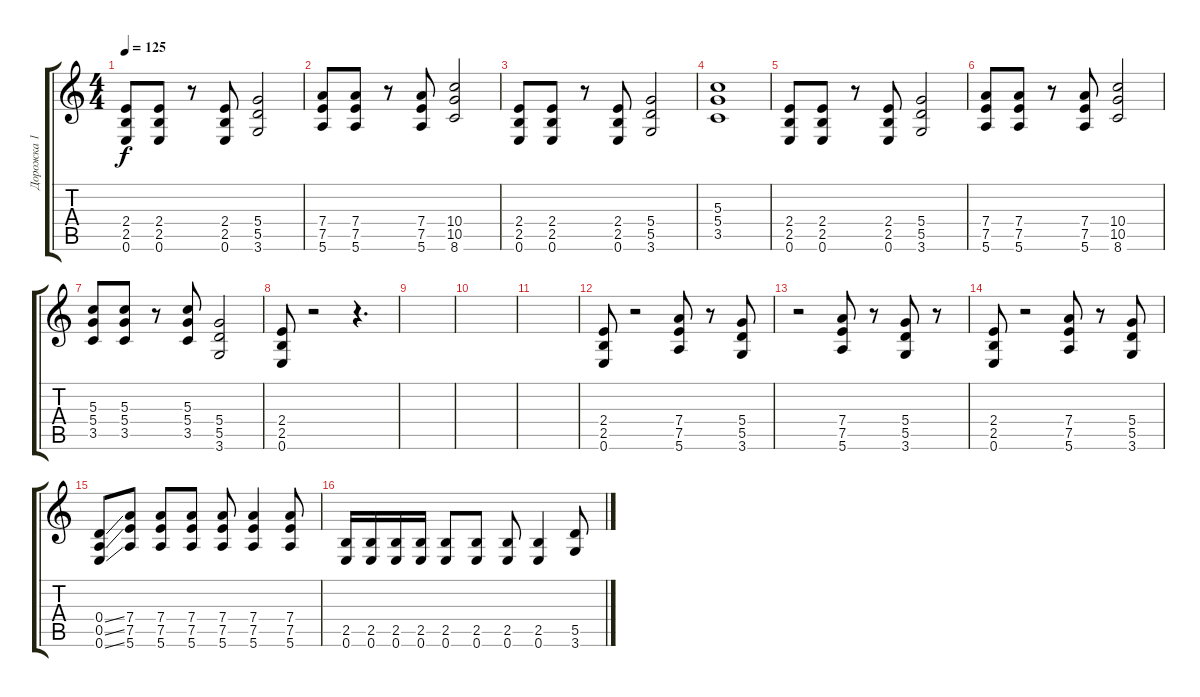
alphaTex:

\track ("Дорожка 1" "Дорожка 1") {instrument distortionguitar}
\staff {score tabs}
\tuning (E4 B3 G3 D3 A2 E2) {hide}
\ts (4 4)
\tempo 125
\clef g2
\ks c
(2.4 2.5 0.6).8{dy f} (2.4 2.5 0.6).8 r.8 (2.4 2.5 0.6).8 (5.4 5.5 3.6).2 |
(7.4 7.5 5.6).8 (7.4 7.5 5.6).8 r.8 (7.4 7.5 5.6).8 (10.4 10.5 8.6).2 |
(2.4 2.5 0.6).8 (2.4 2.5 0.6).8 r.8 (2.4 2.5 0.6).8 (5.4 5.5 3.6).2 |
(5.3 5.4 3.5).1 |
(2.4 2.5 0.6).8 (2.4 2.5 0.6).8 r.8 (2.4 2.5 0.6).8 (5.4 5.5 3.6).2 |
(7.4 7.5 5.6).8 (7.4 7.5 5.6).8 r.8 (7.4 7.5 5.6).8 (10.4 10.5 8.6).2 |
(5.3 5.4 3.5).8 (5.3 5.4 3.5).8 r.8 (5.3 5.4 3.5).8 (5.4 5.5 3.6).2 |
(2.4 2.5 0.6).8 r.2 r.4{d} |
|
|
|
(2.4 2.5 0.6).8 r.2 (7.4 7.5 5.6).8 r.8 (5.4 5.5 3.6).8 |
r.2 (7.4 7.5 5.6).8 r.8 (5.4 5.5 3.6).8 r.8 |
(2.4 2.5 0.6).8 r.2 (7.4 7.5 5.6).8 r.8 (5.4 5.5 3.6).8 |
(0.4{ss} 0.5{ss} 0.6{ss}).8 (7.4 7.5 5.6).8 (7.4 7.5 5.6).8 (7.4 7.5 5.6).8 (7.4 7.5 5.6).8 (7.4 7.5 5.6).4 (7.4 7.5 5.6).8 |
(2.5 0.6).16 (2.5 0.6).16 (2.5 0.6).16 (2.5 0.6).16 (2.5 0.6).8 (2.5 0.6).8 (2.5 0.6).8 (2.5 0.6).4 (5.5 3.6).8
